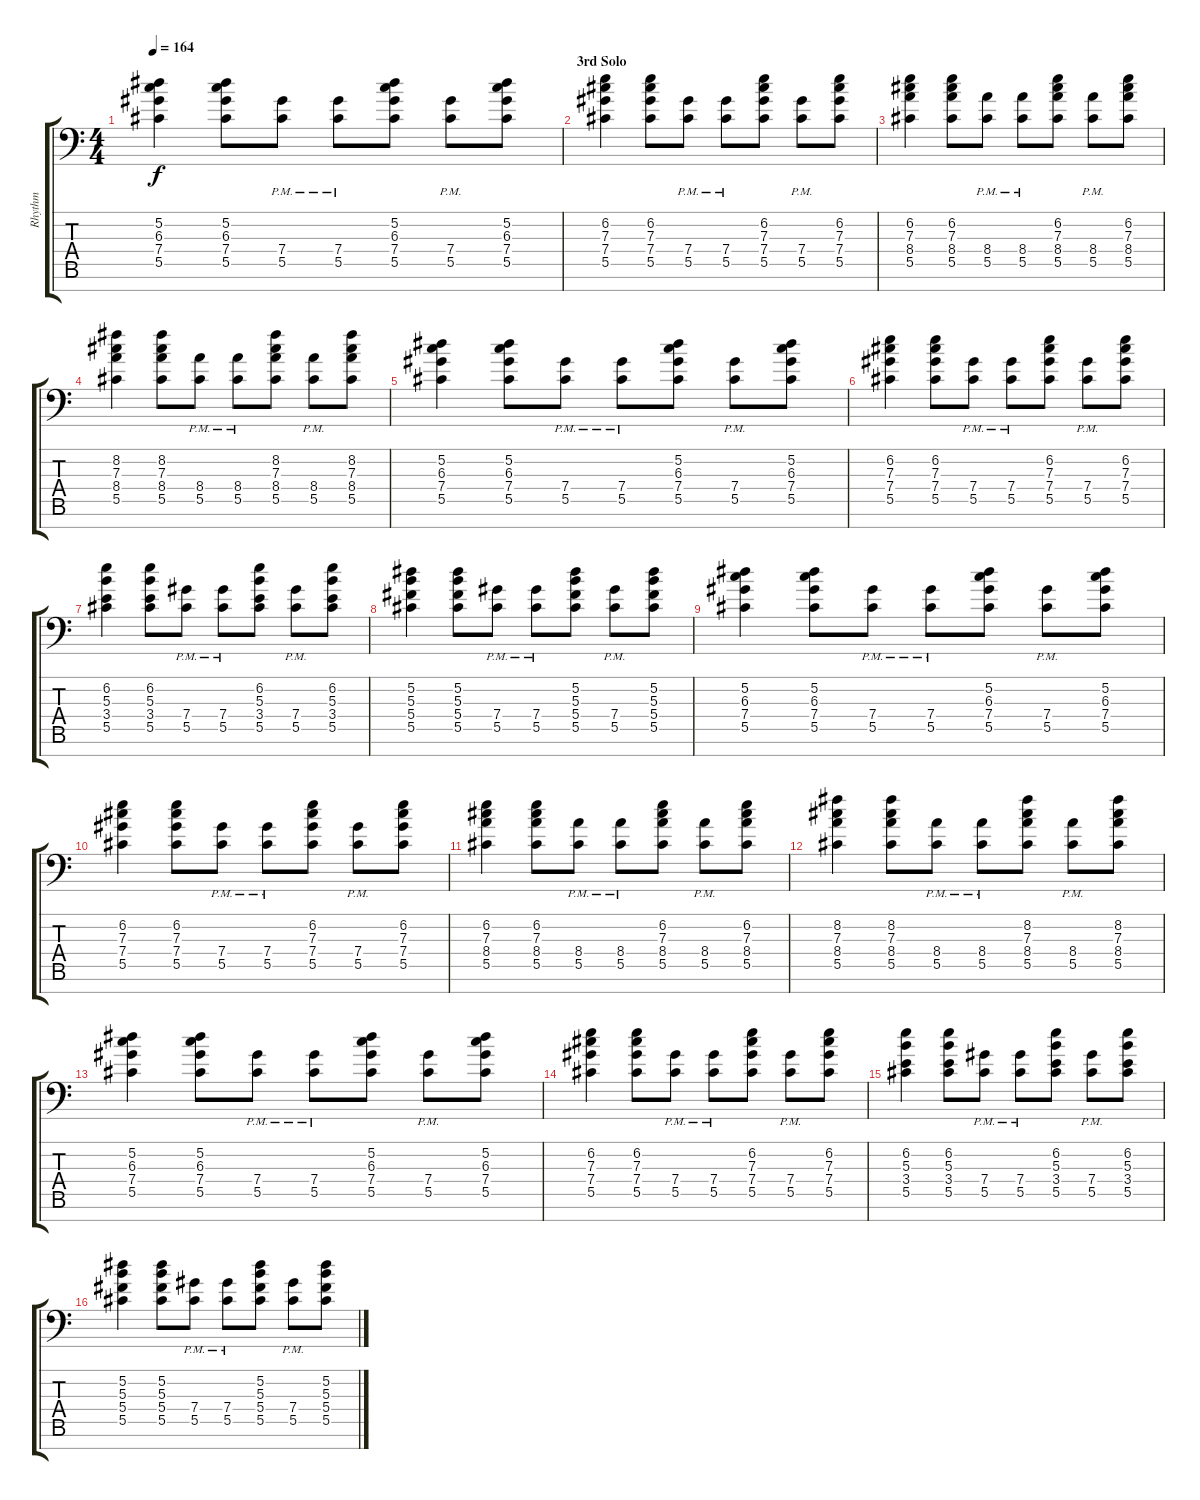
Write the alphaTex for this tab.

\track ("Rhythm" "Rhythm") {instrument overdrivenguitar}
\staff {score tabs}
\tuning (Eb4 Bb3 Gb3 Db3 Ab2 Eb2 Bb1) {hide}
\ts (4 4)
\tempo 164
\clef f4
\ks c
(5.2 6.3 7.4 5.5).4{dy f} (5.2 6.3 7.4 5.5).8 (7.4{pm} 5.5{pm}).8 (7.4{pm} 5.5{pm}).8 (5.2 6.3 7.4 5.5).8 (7.4{pm} 5.5{pm}).8 (5.2 6.3 7.4 5.5).8 |
\section ("" "3rd Solo")
(6.2 7.3 7.4 5.5).4 (6.2 7.3 7.4 5.5).8 (7.4{pm} 5.5{pm}).8 (7.4{pm} 5.5{pm}).8 (6.2 7.3 7.4 5.5).8 (7.4{pm} 5.5{pm}).8 (6.2 7.3 7.4 5.5).8 |
(6.2 7.3 8.4 5.5).4 (6.2 7.3 8.4 5.5).8 (8.4{pm} 5.5{pm}).8 (8.4{pm} 5.5{pm}).8 (6.2 7.3 8.4 5.5).8 (8.4{pm} 5.5{pm}).8 (6.2 7.3 8.4 5.5).8 |
(8.2 7.3 8.4 5.5).4 (8.2 7.3 8.4 5.5).8 (8.4{pm} 5.5{pm}).8 (8.4{pm} 5.5{pm}).8 (8.2 7.3 8.4 5.5).8 (8.4{pm} 5.5{pm}).8 (8.2 7.3 8.4 5.5).8 |
(5.2 6.3 7.4 5.5).4 (5.2 6.3 7.4 5.5).8 (7.4{pm} 5.5{pm}).8 (7.4{pm} 5.5{pm}).8 (5.2 6.3 7.4 5.5).8 (7.4{pm} 5.5{pm}).8 (5.2 6.3 7.4 5.5).8 |
(6.2 7.3 7.4 5.5).4 (6.2 7.3 7.4 5.5).8 (7.4{pm} 5.5{pm}).8 (7.4{pm} 5.5{pm}).8 (6.2 7.3 7.4 5.5).8 (7.4{pm} 5.5{pm}).8 (6.2 7.3 7.4 5.5).8 |
(6.2 5.3 3.4 5.5).4 (6.2 5.3 3.4 5.5).8 (7.4{pm} 5.5{pm}).8 (7.4{pm} 5.5{pm}).8 (6.2 5.3 3.4 5.5).8 (7.4{pm} 5.5{pm}).8 (6.2 5.3 3.4 5.5).8 |
(5.2 5.3 5.4 5.5).4 (5.2 5.3 5.4 5.5).8 (7.4{pm} 5.5{pm}).8 (7.4{pm} 5.5{pm}).8 (5.2 5.3 5.4 5.5).8 (7.4{pm} 5.5{pm}).8 (5.2 5.3 5.4 5.5).8 |
(5.2 6.3 7.4 5.5).4 (5.2 6.3 7.4 5.5).8 (7.4{pm} 5.5{pm}).8 (7.4{pm} 5.5{pm}).8 (5.2 6.3 7.4 5.5).8 (7.4{pm} 5.5{pm}).8 (5.2 6.3 7.4 5.5).8 |
(6.2 7.3 7.4 5.5).4 (6.2 7.3 7.4 5.5).8 (7.4{pm} 5.5{pm}).8 (7.4{pm} 5.5{pm}).8 (6.2 7.3 7.4 5.5).8 (7.4{pm} 5.5{pm}).8 (6.2 7.3 7.4 5.5).8 |
(6.2 7.3 8.4 5.5).4 (6.2 7.3 8.4 5.5).8 (8.4{pm} 5.5{pm}).8 (8.4{pm} 5.5{pm}).8 (6.2 7.3 8.4 5.5).8 (8.4{pm} 5.5{pm}).8 (6.2 7.3 8.4 5.5).8 |
(8.2 7.3 8.4 5.5).4 (8.2 7.3 8.4 5.5).8 (8.4{pm} 5.5{pm}).8 (8.4{pm} 5.5{pm}).8 (8.2 7.3 8.4 5.5).8 (8.4{pm} 5.5{pm}).8 (8.2 7.3 8.4 5.5).8 |
(5.2 6.3 7.4 5.5).4 (5.2 6.3 7.4 5.5).8 (7.4{pm} 5.5{pm}).8 (7.4{pm} 5.5{pm}).8 (5.2 6.3 7.4 5.5).8 (7.4{pm} 5.5{pm}).8 (5.2 6.3 7.4 5.5).8 |
(6.2 7.3 7.4 5.5).4 (6.2 7.3 7.4 5.5).8 (7.4{pm} 5.5{pm}).8 (7.4{pm} 5.5{pm}).8 (6.2 7.3 7.4 5.5).8 (7.4{pm} 5.5{pm}).8 (6.2 7.3 7.4 5.5).8 |
(6.2 5.3 3.4 5.5).4 (6.2 5.3 3.4 5.5).8 (7.4{pm} 5.5{pm}).8 (7.4{pm} 5.5{pm}).8 (6.2 5.3 3.4 5.5).8 (7.4{pm} 5.5{pm}).8 (6.2 5.3 3.4 5.5).8 |
(5.2 5.3 5.4 5.5).4 (5.2 5.3 5.4 5.5).8 (7.4{pm} 5.5{pm}).8 (7.4{pm} 5.5{pm}).8 (5.2 5.3 5.4 5.5).8 (7.4{pm} 5.5{pm}).8 (5.2 5.3 5.4 5.5).8
